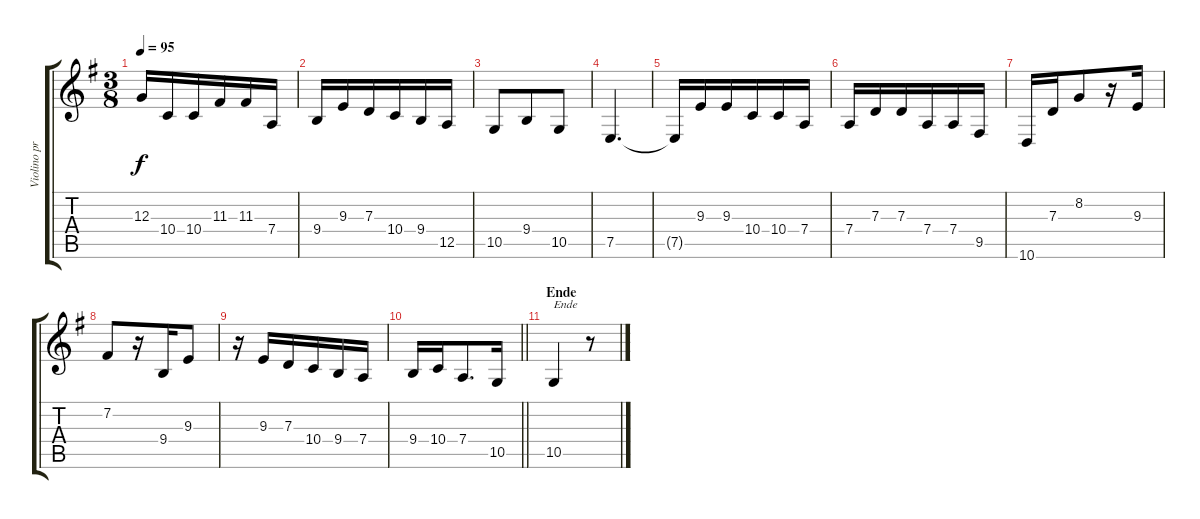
\track ("Violino principale" "Violino pr") {instrument violin}
\staff {score tabs}
\tuning (E4 B3 G3 D3 A2 E2) {hide}
\ts (3 8)
\tempo 95
\clef g2
\ks g
12.3.16{dy f} 10.4.16{beam merge} 10.4.16 11.3.16{beam merge} 11.3.16 7.4.16 |
9.4.16 9.3.16{beam merge} 7.3.16 10.4.16{beam merge} 9.4.16 12.5.16 |
10.5.8 9.4.8 10.5.8 |
7.5.4{d} |
7.5{t}.16 9.3.16{beam merge} 9.3.16 10.4.16{beam merge} 10.4.16 7.4.16 |
7.4.16 7.3.16{beam merge} 7.3.16 7.4.16{beam merge} 7.4.16 9.5.16 |
10.6.16 7.3.16{beam merge} 8.2.8 r.16 9.3.16 |
7.2.8 r.16 9.4.16{beam merge} 9.3.8 |
r.16 9.3.16{beam merge} 7.3.16 10.4.16{beam merge} 9.4.16 7.4.16 |
\barLineRight lightlight
9.4.16 10.4.16{beam merge} 7.4.8{d beam merge} 10.5.16 |
\section ("" "Ende")
10.5.4{txt "Ende"} r.8
